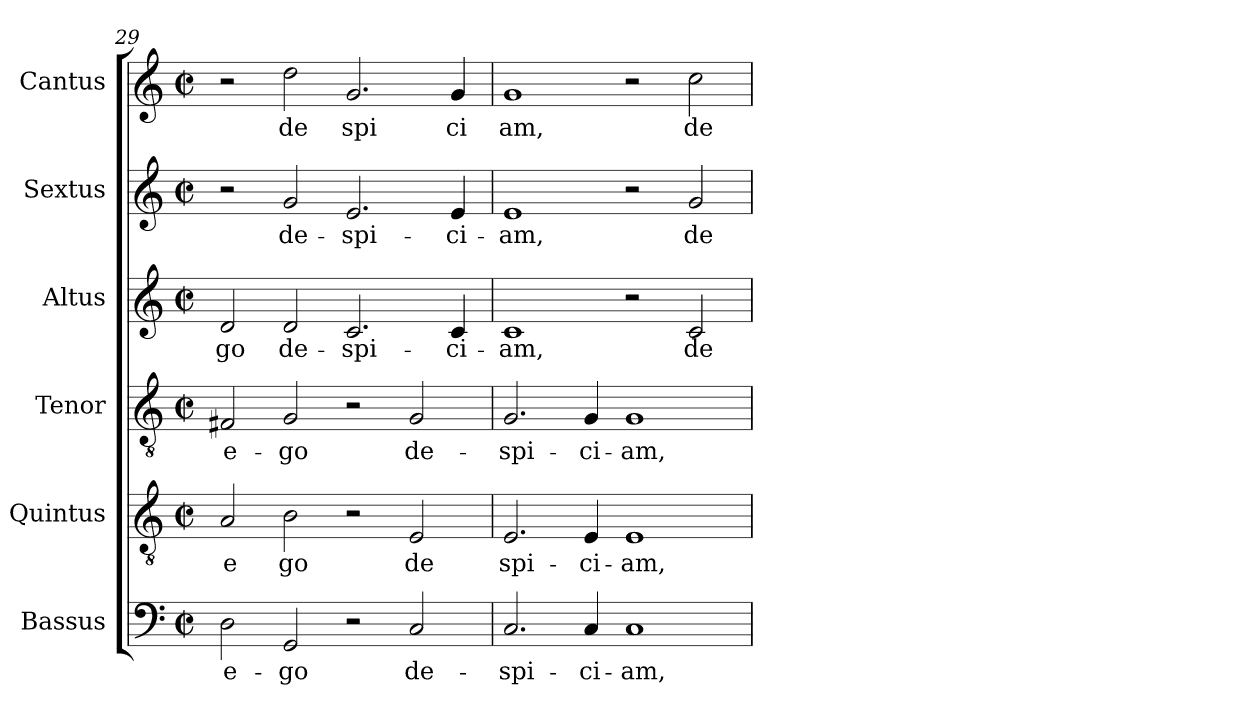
**kern	**text	**kern	**text	**kern	**text	**kern	**text	**kern	**text	**kern	**text
*part6	*part6	*part5	*part5	*part4	*part4	*part3	*part3	*part2	*part2	*part1	*part1
*staff6	*staff6	*staff5	*staff5	*staff4	*staff4	*staff3	*staff3	*staff2	*staff2	*staff1	*staff1
*I"Bassus	*	*I"Quintus	*	*I"Tenor	*	*I"Altus	*	*I"Sextus	*	*I"Cantus	*
*clefF4	*	*clefGv2	*	*clefGv2	*	*clefG2	*	*clefG2	*	*clefG2	*
*k[]	*	*k[]	*	*k[]	*	*k[]	*	*k[]	*	*k[]	*
*C:	*	*C:	*	*C:	*	*C:	*	*C:	*	*C:	*
*M2/2	*	*M2/2	*	*M2/2	*	*M2/2	*	*M2/2	*	*M2/2	*
*met(c|)	*	*met(c|)	*	*met(c|)	*	*met(c|)	*	*met(c|)	*	*met(c|)	*
=29	=29	=29	=29	=29	=29	=29	=29	=29	=29	=29	=29
!	!LO:LY:b:cj	!	!LO:LY:b:cj	!	!LO:LY:b:cj	!	!LO:LY:b:cj	!	!	!	!
2D\	e-	2A/	e	2F#X/	e-	2d/	-go	2r	.	2r	.
!	!LO:LY:b:cj	!	!LO:LY:b:cj	!	!LO:LY:b:cj	!	!LO:LY:b:cj	!	!LO:LY:b:cj	!	!LO:LY:b:cj
2GG/	-go	2B\	go	2G/	-go	2d/	de-	2g/	de-	2dd\	de
!	!	!	!	!	!	!	!LO:LY:b:cj	!	!LO:LY:b:cj	!	!LO:LY:b:cj
2r	.	2r	.	2r	.	2.c/	-spi-	2.e/	-spi-	2.g/	spi
!	!LO:LY:b:cj	!	!LO:LY:b:cj	!	!LO:LY:b:cj	!	!	!	!	!	!
2C/	de-	2E/	de	2G/	de-	.	.	.	.	.	.
!	!	!	!	!	!	!	!LO:LY:b:cj	!	!LO:LY:b:cj	!	!LO:LY:b:cj
.	.	.	.	.	.	4c/	-ci-	4e/	-ci-	4g/	ci
!!LO:PB:g=z
=30	=30	=30	=30	=30	=30	=30	=30	=30	=30	=30	=30
!	!LO:LY:b:cj	!	!LO:LY:b:cj	!	!LO:LY:b:cj	!	!LO:LY:b:cj	!	!LO:LY:b:cj	!	!LO:LY:b:cj
2.C/	-spi-	2.E/	spi-	2.G/	-spi-	1c	-am,	1e	-am,	1g	am,
!	!LO:LY:b:cj	!	!LO:LY:b:cj	!	!LO:LY:b:cj	!	!	!	!	!	!
4C/	-ci-	4E/	-ci-	4G/	-ci-	.	.	.	.	.	.
!	!LO:LY:b:cj	!	!LO:LY:b:cj	!	!LO:LY:b:cj	!	!	!	!	!	!
1C	-am,	1E	-am,	1G	-am,	2r	.	2r	.	2r	.
!	!	!	!	!	!	!	!LO:LY:b:cj	!	!LO:LY:b:cj	!	!LO:LY:b:cj
.	.	.	.	.	.	2c/	de	2g/	de	2cc\	de
=	=	=	=	=	=	=	=	=	=	=	=
*-	*-	*-	*-	*-	*-	*-	*-	*-	*-	*-	*-
